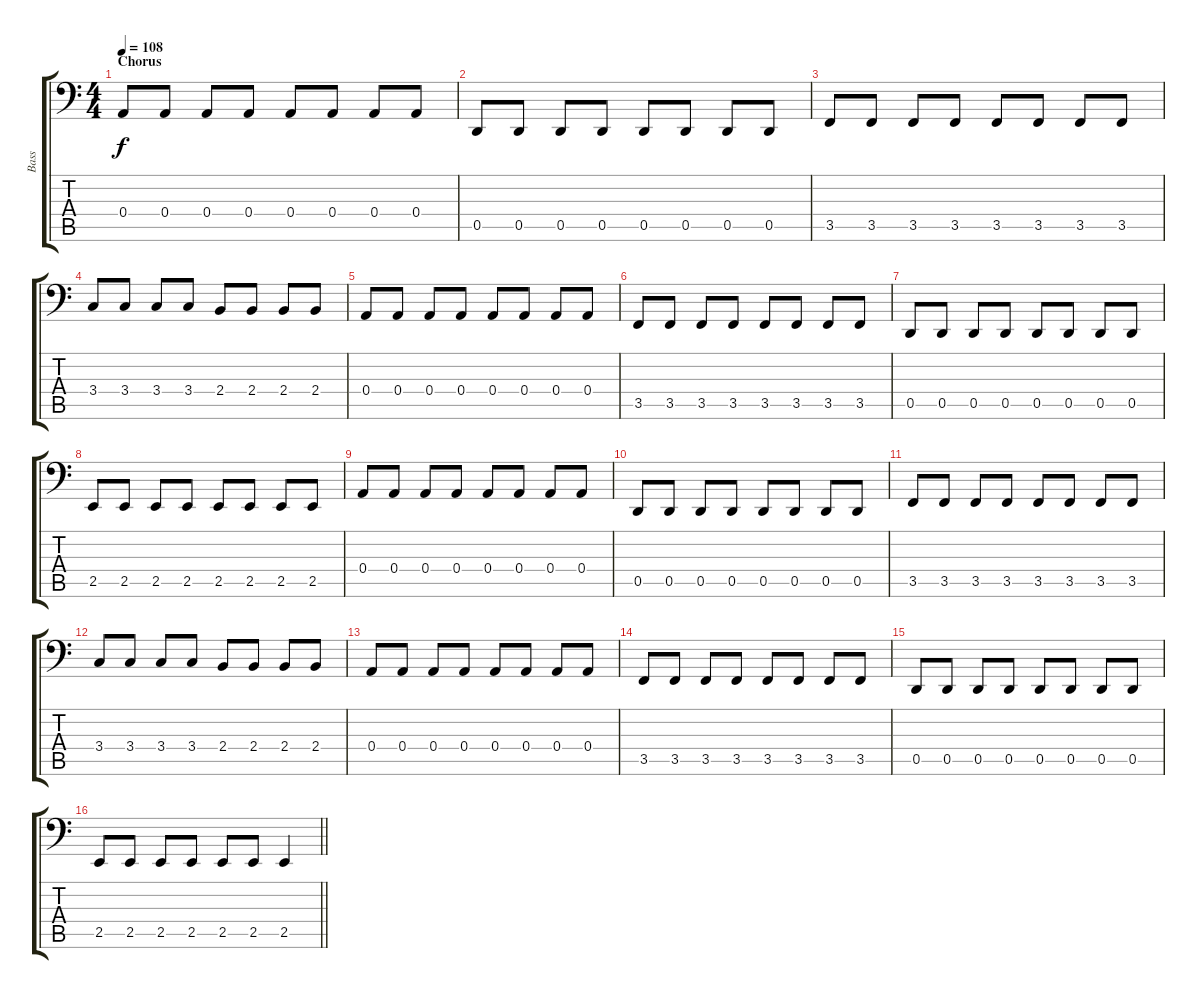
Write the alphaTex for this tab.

\track ("Bass" "Bass") {instrument electricbassfinger}
\staff {score tabs}
\tuning (C3 G2 D2 A1 D1 A0) {hide}
\ts (4 4)
\section ("" "Chorus")
\tempo 108
\clef f4
\ks c
0.4.8{dy f} 0.4.8 0.4.8 0.4.8 0.4.8 0.4.8 0.4.8 0.4.8 |
0.5.8 0.5.8 0.5.8 0.5.8 0.5.8 0.5.8 0.5.8 0.5.8 |
3.5.8 3.5.8 3.5.8 3.5.8 3.5.8 3.5.8 3.5.8 3.5.8 |
3.4.8 3.4.8 3.4.8 3.4.8 2.4.8 2.4.8 2.4.8 2.4.8 |
0.4.8 0.4.8 0.4.8 0.4.8 0.4.8 0.4.8 0.4.8 0.4.8 |
3.5.8 3.5.8 3.5.8 3.5.8 3.5.8 3.5.8 3.5.8 3.5.8 |
0.5.8 0.5.8 0.5.8 0.5.8 0.5.8 0.5.8 0.5.8 0.5.8 |
2.5.8 2.5.8 2.5.8 2.5.8 2.5.8 2.5.8 2.5.8 2.5.8 |
0.4.8 0.4.8 0.4.8 0.4.8 0.4.8 0.4.8 0.4.8 0.4.8 |
0.5.8 0.5.8 0.5.8 0.5.8 0.5.8 0.5.8 0.5.8 0.5.8 |
3.5.8 3.5.8 3.5.8 3.5.8 3.5.8 3.5.8 3.5.8 3.5.8 |
3.4.8 3.4.8 3.4.8 3.4.8 2.4.8 2.4.8 2.4.8 2.4.8 |
0.4.8 0.4.8 0.4.8 0.4.8 0.4.8 0.4.8 0.4.8 0.4.8 |
3.5.8 3.5.8 3.5.8 3.5.8 3.5.8 3.5.8 3.5.8 3.5.8 |
0.5.8 0.5.8 0.5.8 0.5.8 0.5.8 0.5.8 0.5.8 0.5.8 |
\barLineRight lightlight
2.5.8 2.5.8 2.5.8 2.5.8 2.5.8 2.5.8 2.5.4
